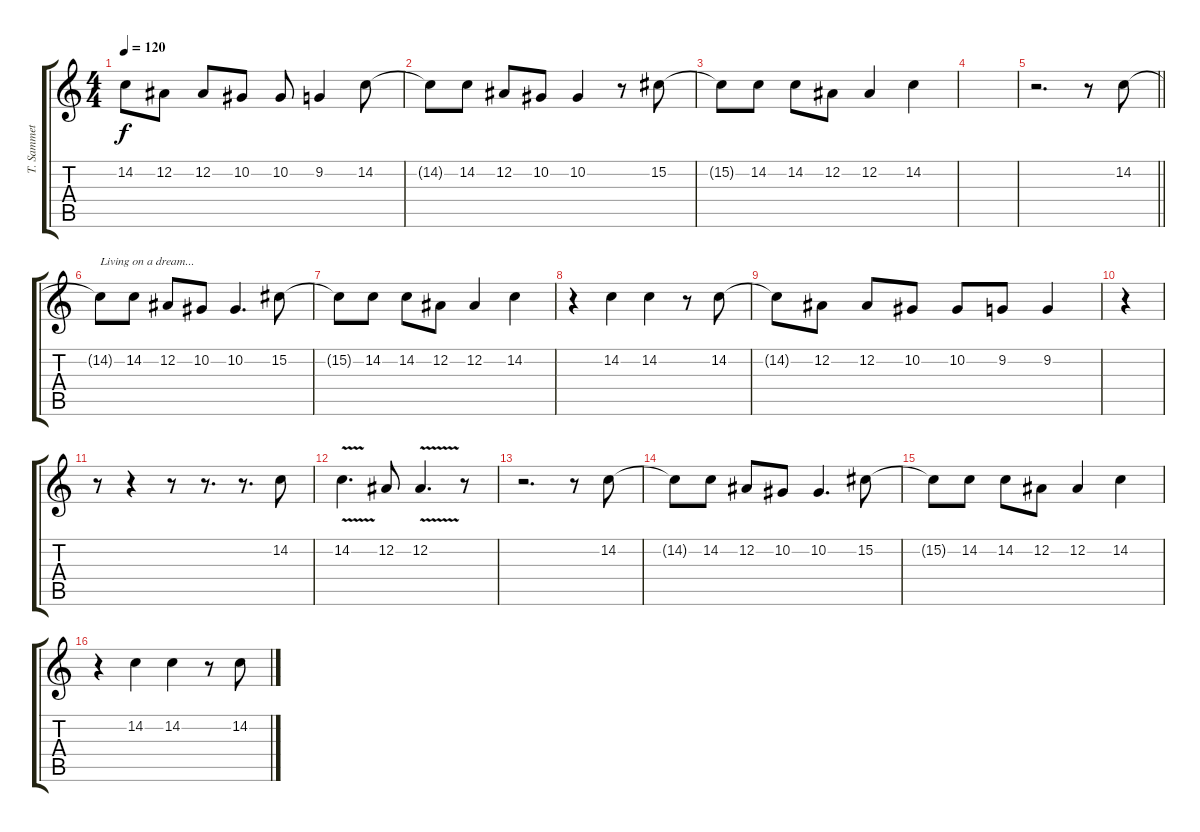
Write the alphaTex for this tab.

\track ("T. Sammet - Vocals" "T. Sammet ") {instrument violin}
\staff {score tabs}
\tuning (Eb4 Bb3 Gb3 Db3 Ab2 Eb2) {hide}
\ts (4 4)
\tempo 120
\clef g2
\ks c
14.2{t}.8{dy f} 12.2.8 12.2.8 10.2.8 10.2.8 9.2.4 14.2.8 |
14.2{t}.8 14.2.8 12.2.8 10.2.8 10.2.4 r.8 15.2.8 |
15.2{t}.8 14.2.8 14.2.8 12.2.8 12.2.4 14.2.4 |
|
\barLineRight lightlight
r.2{d} r.8 14.2.8 |
14.2{t}.8{txt "Living on a dream..."} 14.2.8 12.2.8 10.2.8 10.2.4{d} 15.2.8 |
15.2{t}.8 14.2.8 14.2.8 12.2.8 12.2.4 14.2.4 |
r.4 14.2.4 14.2.4 r.8 14.2.8 |
14.2{t}.8 12.2.8 12.2.8 10.2.8 10.2.8 9.2.8 9.2.4 |
r.4 |
r.8 r.4 r.8 r.8{d} r.8{d} 14.2.8 |
14.2{v}.4{d} 12.2.8 12.2{v}.4{d} r.8 |
r.2{d} r.8 14.2.8 |
14.2{t}.8 14.2.8 12.2.8 10.2.8 10.2.4{d} 15.2.8 |
15.2{t}.8 14.2.8 14.2.8 12.2.8 12.2.4 14.2.4 |
r.4 14.2.4 14.2.4 r.8 14.2.8
